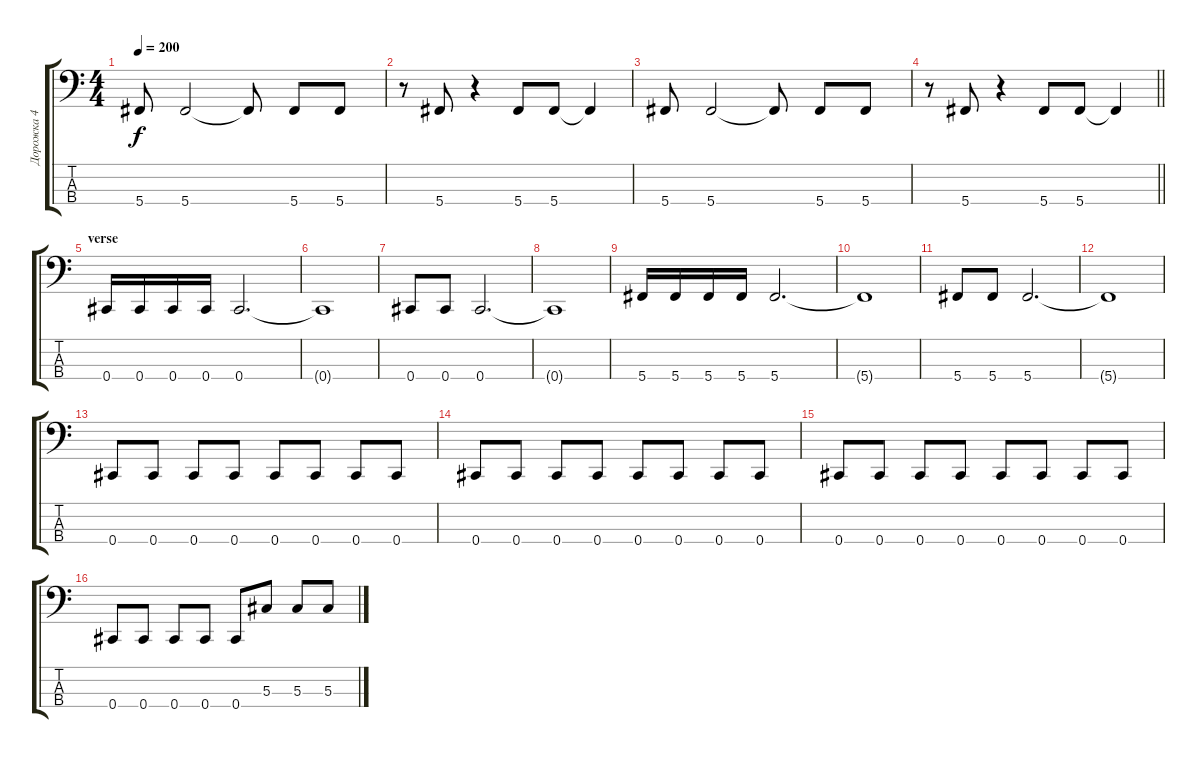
\track ("Дорожка 4" "Дорожка 4") {instrument electricbasspick}
\staff {score tabs}
\tuning (Gb2 Db2 Ab1 Db1) {hide}
\ts (4 4)
\tempo 200
\clef f4
\ks c
5.4.8{dy f} 5.4.2 5.4{t}.8 5.4.8 5.4.8 |
r.8 5.4.8 r.4 5.4.8 5.4.8 5.4{t}.4 |
5.4.8 5.4.2 5.4{t}.8 5.4.8 5.4.8 |
\barLineRight lightlight
r.8 5.4.8 r.4 5.4.8 5.4.8 5.4{t}.4 |
\section ("" "verse")
0.4.16 0.4.16 0.4.16 0.4.16 0.4.2{d} |
0.4{t}.1 |
0.4.8 0.4.8 0.4.2{d} |
0.4{t}.1 |
5.4.16 5.4.16 5.4.16 5.4.16 5.4.2{d} |
5.4{t}.1 |
5.4.8 5.4.8 5.4.2{d} |
5.4{t}.1 |
0.4.8 0.4.8 0.4.8 0.4.8 0.4.8 0.4.8 0.4.8 0.4.8 |
0.4.8 0.4.8 0.4.8 0.4.8 0.4.8 0.4.8 0.4.8 0.4.8 |
0.4.8 0.4.8 0.4.8 0.4.8 0.4.8 0.4.8 0.4.8 0.4.8 |
0.4.8 0.4.8 0.4.8 0.4.8 0.4.8 5.3.8 5.3.8 5.3.8
